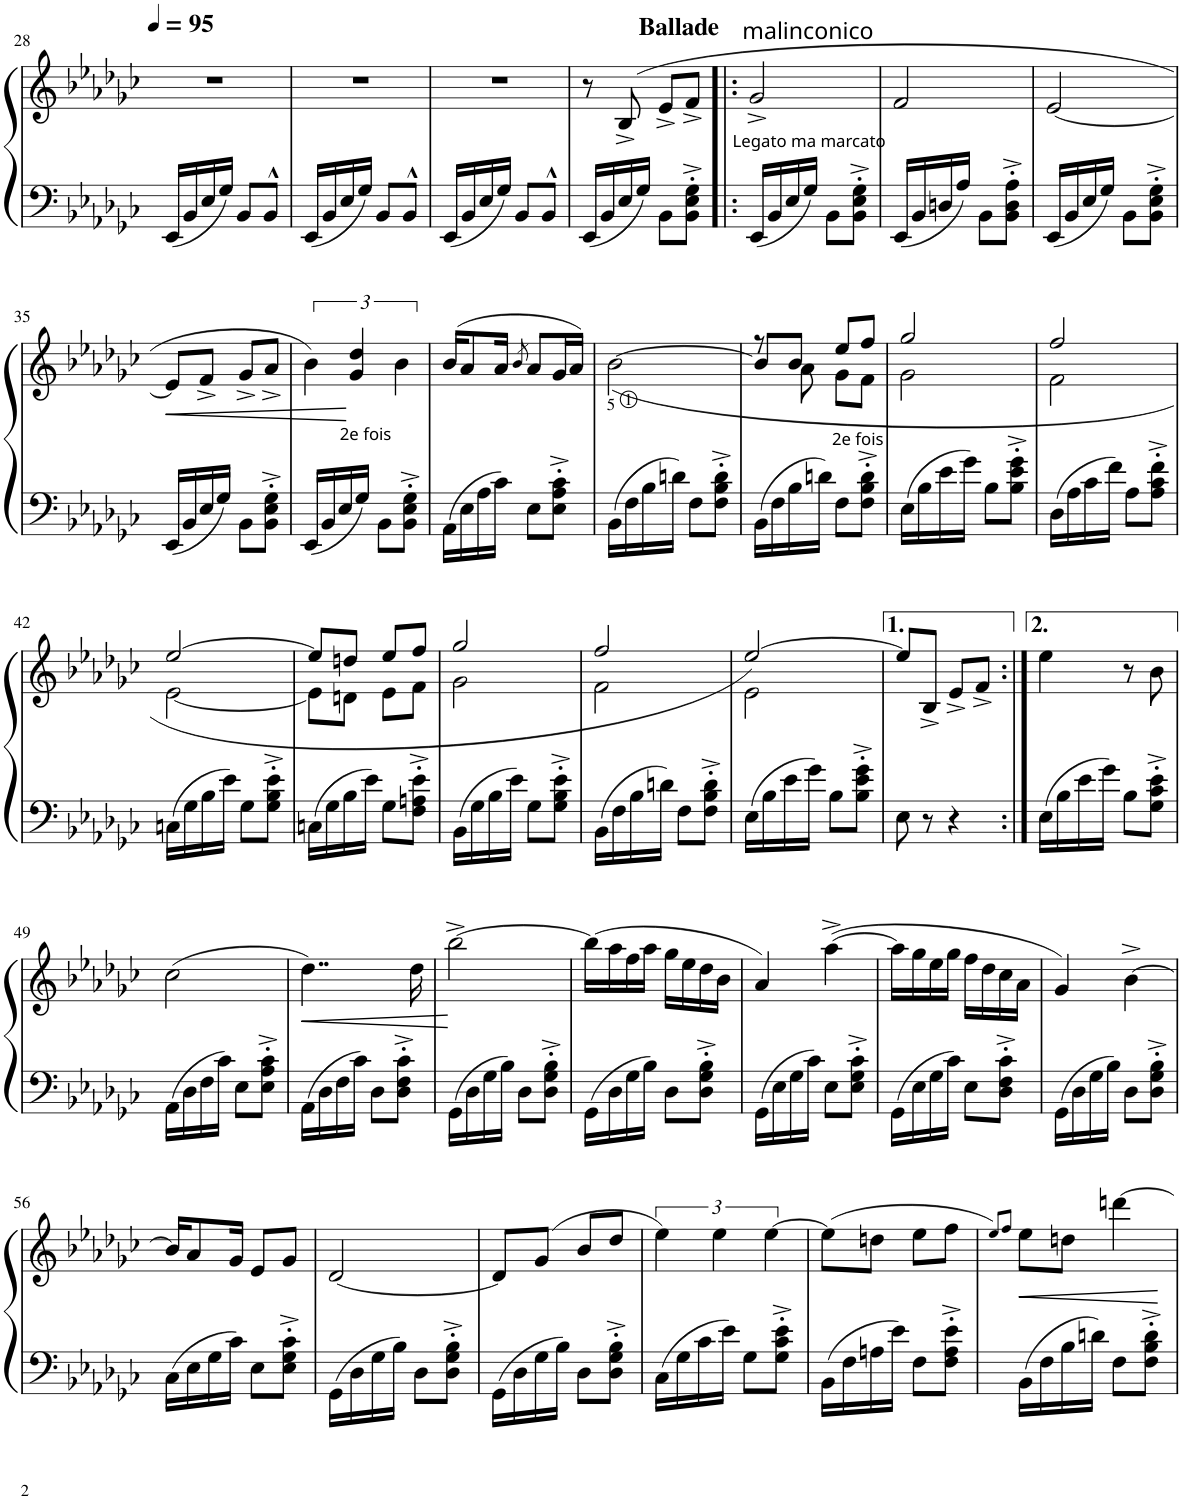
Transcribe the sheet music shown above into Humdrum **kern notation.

**kern	**kern	**dynam
*part1	*part1	*part1
*staff2	*staff1	*staff1/2
*I"Piano	*	*
*I'Pno.	*	*
!!LO:PB:g=z
*clefF4	*clefG2	*
*k[b-e-a-d-g-c-]	*k[b-e-a-d-g-c-]	*
*M2/4	*M2/4	*
*MM95	*MM95	*
=28	=28	=28
16EE-/LL	2r	.
16BB-/	.	.
16E-/	.	.
16G-/JJ	.	.
8BB-/L	.	.
8BB-^^/J	.	.
=29	=29	=29
16EE-/LL	2r	.
16BB-/	.	.
16E-/	.	.
16G-/JJ	.	.
8BB-/L	.	.
8BB-^^/J	.	.
=30	=30	=30
16EE-/LL	2r	.
16BB-/	.	.
16E-/	.	.
16G-/JJ	.	.
8BB-/L	.	.
8BB-^^/J	.	.
=31	=31	=31
16EE-/LL	8r	.
16BB-/	.	.
16E-/	(8B-^/	.
16G-/JJ	.	.
8BB-\L	8e-^/L	.
8BB-\'^ 8E-\'^ 8G-\'^J	8f^/J	.
=32!|:	=32!|:	=32!|:
!	!LO:TX:b:t=Legato ma marcato	!
!	!LO:TX:a:t=malinconico	!
!	!LO:TX:a:B:t=Ballade	!
16EE-/LL	2g-^/	.
16BB-/	.	.
16E-/	.	.
16G-/JJ	.	.
8BB-\L	.	.
8BB-\'^ 8E-\'^ 8G-\'^J	.	.
=33	=33	=33
16EE-/LL	2f/	.
16BB-/	.	.
16Dn/	.	.
16A-/JJ	.	.
8BB-\L	.	.
8BB-\'^ 8D\'^ 8A-\'^J	.	.
=34	=34	=34
16EE-/LL	[2e-/	.
16BB-/	.	.
16E-/	.	.
16G-/JJ	.	.
8BB-\L	.	.
8BB-\'^ 8E-\'^ 8G-\'^J	.	.
!!LO:LB:g=z
=35	=35	=35
!	!	!LO:HP:b
16EE-/LL	8e-/L]	<
16BB-/	.	.
16E-/	8f^/J	.
16G-/JJ	.	.
8BB-\L	8g-^/L	.
8BB-\'^ 8E-\'^ 8G-\'^J	8a-^/J	.
=36	=36	=36
16EE-/LL	6b-\)	.
16BB-/	.	.
16E-/	.	.
!	!LO:TX:b:t=2e fois	!
.	6g-/ 6dd-/	[
16G-/JJ	.	.
8BB-\L	.	.
.	6b-\	.
8BB-\'^ 8E-\'^ 8G-\'^J	.	.
=37	=37	=37
16AA-\LL	(>16b-/KL	.
16E-\	8a-/	.
16A-\	.	.
16c-\JJ	16a-/Jk	.
.	8qb-/	.
8E-\L	8a-/L	.
8E-\'^ 8A-\'^ 8c-\'^J	16g-/L	.
.	16a-/JJ)	.
=38	=38	=38
16BB-\LL	([>2b-<<\	.
16F\	.	.
16B-\	.	.
16dn\JJ	.	.
8F\L	.	.
8F\'^ 8B-\'^ 8d\'^J	.	.
=39	=39	=39
*	*^	*
16BB-\LL	8r	8b-/L]	.
16F\	.	.	.
16B-\	8a-\	8b-/J	.
16dn\JJ	.	.	.
!	!LO:TX:b:t=2e fois	!	!
8F\L	8g-\L	8ee-/L	.
8F\'^ 8B-\'^ 8d\'^J	8f\J	8ff/J	.
=40	=40	=40	=40
16E-\LL	2g-\	2gg-/	.
16B-\	.	.	.
16e-\	.	.	.
16g-\JJ	.	.	.
8B-\L	.	.	.
8B-\'^ 8e-\'^ 8g-\'^J	.	.	.
=41	=41	=41	=41
16D-\LL	2f\	2ff/	.
16A-\	.	.	.
16c-\	.	.	.
16f\JJ	.	.	.
8A-\L	.	.	.
8A-\'^ 8c-\'^ 8f\'^J	.	.	.
!!LO:LB:g=z	!!
=42	=42	=42	=42
16Cn\LL	[2e-\	[2ee-/	.
16G-\	.	.	.
16B-\	.	.	.
16e-\JJ	.	.	.
8G-\L	.	.	.
8G-\'^ 8B-\'^ 8e-\'^J	.	.	.
=43	=43	=43	=43
16Cn\LL	8e-\L]	8ee-/L]	.
16G-\	.	.	.
16B-\	8dn\J	8ddn/J	.
16e-\JJ	.	.	.
8G-\L	8e-\L	8ee-/L	.
8F\'^ 8An\'^ 8e-\'^J	8f\J	8ff/J	.
=44	=44	=44	=44
16BB-\LL	2g-\	2gg-/	.
16G-\	.	.	.
16B-\	.	.	.
16e-\JJ	.	.	.
8G-\L	.	.	.
8G-\'^ 8B-\'^ 8e-\'^J	.	.	.
=45	=45	=45	=45
16BB-\LL	2f\	2ff/	.
16F\	.	.	.
16B-\	.	.	.
16dn\JJ	.	.	.
8F\L	.	.	.
8F\'^ 8B-\'^ 8d\'^J	.	.	.
=46	=46	=46	=46
16E-\LL	2e-\	[2ee-/)	.
16B-\	.	.	.
16e-\	.	.	.
16g-\JJ	.	.	.
8B-\L	.	.	.
8B-\'^ 8e-\'^ 8g-\'^J	.	.	.
*	*v	*v	*
=47	=47	=47
8E-\	8ee-/L]	.
8r	8B-^/J	.
4r	8e-^/L	.
.	8f^/J	.
=48:|!	=48:|!	=48:|!
16E-\LL	4ee-\	.
16B-\	.	.
16e-\	.	.
16g-\JJ	.	.
8B-\L	8r	.
8G-\'^ 8c-\'^ 8e-\'^J	8b-\	.
!!LO:LB:g=z
=49	=49	=49
16AA-\LL	(2cc-\	.
16D-\	.	.
16F\	.	.
16c-\JJ	.	.
8E-\L	.	.
8E-\'^ 8A-\'^ 8c-\'^J	.	.
=50	=50	=50
!	!	!LO:HP:b
16AA-\LL	4..dd-\)	<
16D-\	.	.
16F\	.	.
16c-\JJ	.	.
8D-\L	.	.
8D-\'^ 8F\'^ 8c-\'^J	.	.
.	16dd-\	.
=51	=51	=51
16GG-\LL	[2bb-^\	.
16D-\	.	.
16G-\	.	.
16B-\JJ	.	.
8D-\L	.	.
8D-\'^ 8G-\'^ 8B-\'^J	.	.
.	.	[
=52	=52	=52
16GG-\LL	(16bb-\LL]	.
16D-\	16aa-\	.
16G-\	16ff\	.
16B-\JJ	16aa-\JJ	.
8D-\L	16gg-\LL	.
.	16ee-\	.
8D-\'^ 8G-\'^ 8B-\'^J	16dd-\	.
.	16b-\JJ	.
=53	=53	=53
16GG-\LL	4a-/)	.
16E-\	.	.
16G-\	.	.
16c-\JJ	.	.
8E-\L	([4aa-^\	.
8E-\'^ 8G-\'^ 8c-\'^J	.	.
=54	=54	=54
16GG-\LL	16aa-\LL]	.
16E-\	16gg-\	.
16G-\	16ee-\	.
16c-\JJ	16gg-\JJ	.
8E-\L	16ff\LL	.
.	16dd-\	.
8D-\'^ 8F\'^ 8c-\'^J	16cc-\	.
.	16a-\JJ	.
=55	=55	=55
16GG-\LL	4g-/)	.
16D-\	.	.
16G-\	.	.
16B-\JJ	.	.
8D-\L	[4b-^\	.
8D-\'^ 8G-\'^ 8B-\'^J	.	.
!!LO:LB:g=z
=56	=56	=56
16C-\LL	16b-/KL]	.
16E-\	8a-/	.
16G-\	.	.
16c-\JJ	16g-/Jk	.
8E-\L	8e-/L	.
8E-\'^ 8G-\'^ 8c-\'^J	8g-/J	.
=57	=57	=57
16GG-\LL	[2d-/	.
16D-\	.	.
16G-\	.	.
16B-\JJ	.	.
8D-\L	.	.
8D-\'^ 8G-\'^ 8B-\'^J	.	.
=58	=58	=58
16GG-\LL	8d-/L]	.
16D-\	.	.
16G-\	(8g-/J	.
16B-\JJ	.	.
8D-\L	8b-/L	.
8D-\'^ 8G-\'^ 8B-\'^J	8dd-/J	.
=59	=59	=59
16C-\LL	6ee-\)	.
16G-\	.	.
16c-\	.	.
.	6ee-\	.
16e-\JJ	.	.
8G-\L	.	.
.	[6ee-\	.
8G-\'^ 8c-\'^ 8e-\'^J	.	.
=60	=60	=60
16BB-\LL	(8ee-\L]	.
16F\	.	.
16An\	8ddn\J	.
16e-\JJ	.	.
8F\L	8ee-\L	.
8F\'^ 8A\'^ 8e-\'^J	8ff\J	.
=61	=61	=61
.	8qee-/L)	.
.	8qff/J	.
16BB-\LL	8ee-\L	.
16F\	.	.
16B-\	8ddn\J	.
16dn\JJ	.	.
8F\L	[4dddn\	.
8F\'^ 8B-\'^ 8d\'^J	.	.
=	=	=
*-	*-	*-
